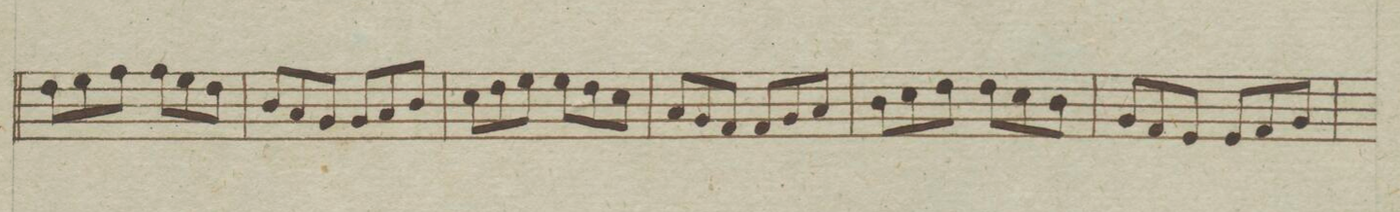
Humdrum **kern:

**kern	**dynam
*I"Viola	*
*clefC3	*
*k[b-e-]	*
*met(c)	*
*M6/8	*
8e-\L	.
8f\	.
8g\J	.
8g\L	.
8f\	.
8e-\J	.
=201	=201
8c/L	.
8B-/	.
8A/J	.
8A/L	.
8B-/	.
8c/J	.
=202	=202
8d\L	.
8e-\	.
8f\J	.
8f\L	.
8e-\	.
8d\J	.
=203	=203
8B-/L	.
8A/	.
8G/J	.
8G/L	.
8A/	.
8B-/J	.
=204	=204
8c\L	.
8d\	.
8e-\J	.
8e-\L	.
8d\	.
8c\J	.
=205	=205
8A/L	.
8G/	.
8F/J	.
8F/L	.
8G/	.
8A/J	.
=206	=206
*-	*-
